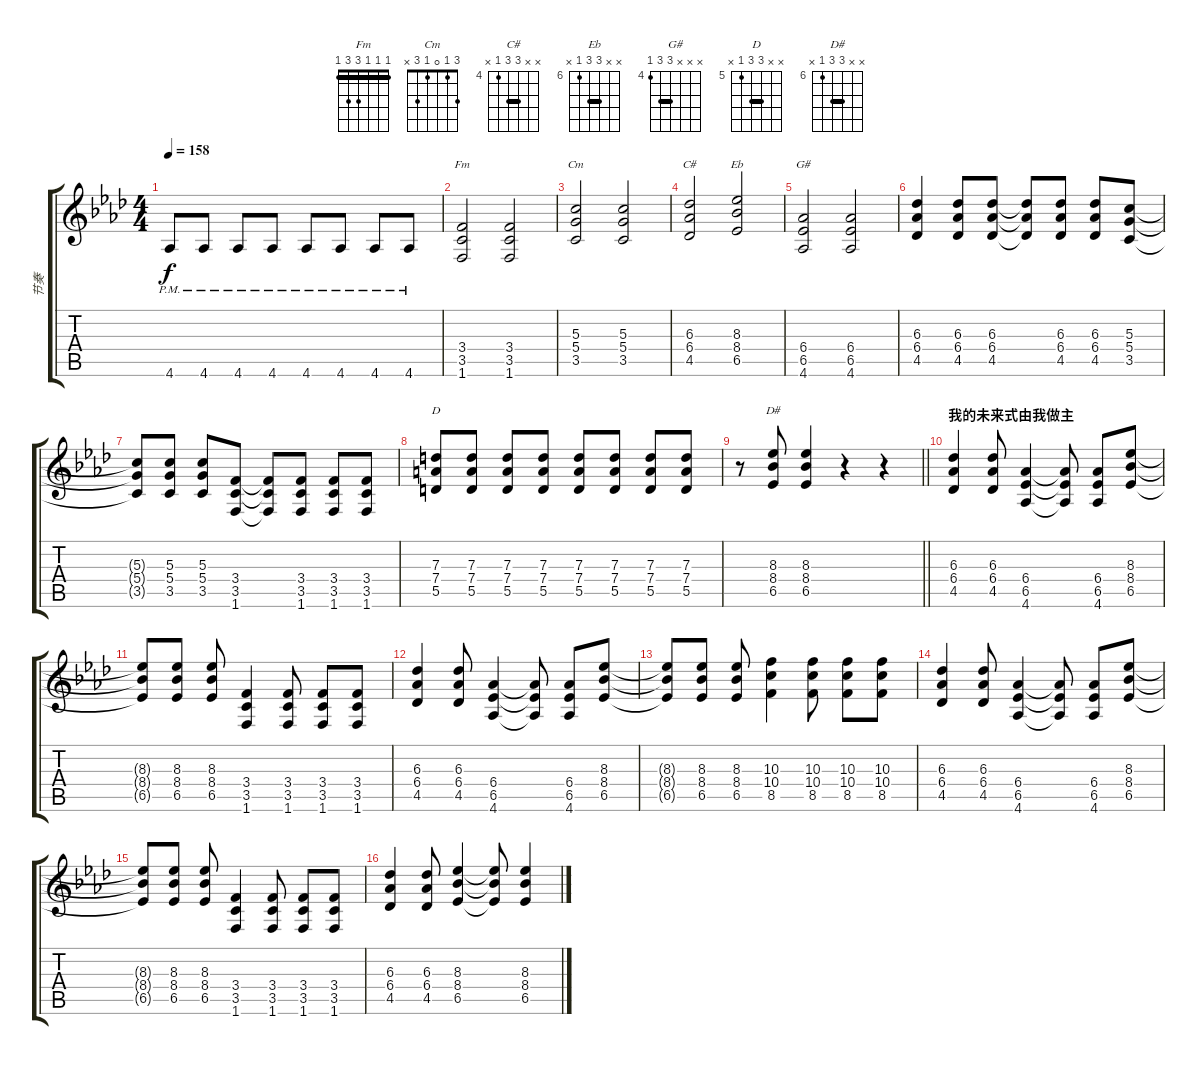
\track ("节奏" "节奏") {instrument overdrivenguitar}
\staff {score tabs}
\tuning (E4 B3 G3 D3 A2 E2) {hide}
\chord ("Fm" 1 1 1 3 3 1) {barre 1}
\chord ("Cm" 3 1 0 1 3 x)
\chord ("C#" x x 6 6 4 x) {firstfret 4 barre 6}
\chord ("Eb" x x 8 8 6 x) {firstfret 6 barre 8}
\chord ("G#" x x x 6 6 4) {firstfret 4 barre 6}
\chord ("D" x x 7 7 5 x) {firstfret 5 barre 7}
\chord ("D#" x x 8 8 6 x) {firstfret 6 barre 8}
\ts (4 4)
\tempo 158
\clef g2
\ks ab
4.6{pm t}.8{dy f} 4.6{pm}.8 4.6{pm}.8 4.6{pm}.8 4.6{pm}.8 4.6{pm}.8 4.6{pm}.8 4.6{pm}.8 |
(3.4 3.5 1.6).2{ch "Fm"} (3.4 3.5 1.6).2 |
(5.3 5.4 3.5).2{ch "Cm"} (5.3 5.4 3.5).2 |
(6.3 6.4 4.5).2{ch "C#"} (8.3 8.4 6.5).2{ch "Eb"} |
(6.4 6.5 4.6).2{ch "G#"} (6.4 6.5 4.6).2 |
(6.3 6.4 4.5).4 (6.3 6.4 4.5).8 (6.3 6.4 4.5).8 (6.3{t} 6.4{t} 4.5{t}).8 (6.3 6.4 4.5).8 (6.3 6.4 4.5).8 (5.3 5.4 3.5).8 |
(5.3{t} 5.4{t} 3.5{t}).8 (5.3 5.4 3.5).8 (5.3 5.4 3.5).8 (3.4 3.5 1.6).8 (3.4{t} 3.5{t} 1.6{t}).8 (3.4 3.5 1.6).8 (3.4 3.5 1.6).8 (3.4 3.5 1.6).8 |
(7.3 7.4 5.5).8{ch "D"} (7.3 7.4 5.5).8 (7.3 7.4 5.5).8 (7.3 7.4 5.5).8 (7.3 7.4 5.5).8 (7.3 7.4 5.5).8 (7.3 7.4 5.5).8 (7.3 7.4 5.5).8 |
\barLineRight lightlight
r.8 (8.3 8.4 6.5).8{ch "D#"} (8.3 8.4 6.5).4 r.4 r.4 |
\section ("" "我的未来式由我做主")
(6.3 6.4 4.5).4 (6.3 6.4 4.5).8 (6.4 6.5 4.6).4 (6.4{t} 6.5{t} 4.6{t}).8 (6.4 6.5 4.6).8 (8.3 8.4 6.5).8 |
(8.3{t} 8.4{t} 6.5{t}).8 (8.3 8.4 6.5).8 (8.3 8.4 6.5).8 (3.4 3.5 1.6).4 (3.4 3.5 1.6).8 (3.4 3.5 1.6).8 (3.4 3.5 1.6).8 |
(6.3 6.4 4.5).4 (6.3 6.4 4.5).8 (6.4 6.5 4.6).4 (6.4{t} 6.5{t} 4.6{t}).8 (6.4 6.5 4.6).8 (8.3 8.4 6.5).8 |
(8.3{t} 8.4{t} 6.5{t}).8 (8.3 8.4 6.5).8 (8.3 8.4 6.5).8 (10.3 10.4 8.5).4 (10.3 10.4 8.5).8 (10.3 10.4 8.5).8 (10.3 10.4 8.5).8 |
(6.3 6.4 4.5).4 (6.3 6.4 4.5).8 (6.4 6.5 4.6).4 (6.4{t} 6.5{t} 4.6{t}).8 (6.4 6.5 4.6).8 (8.3 8.4 6.5).8 |
(8.3{t} 8.4{t} 6.5{t}).8 (8.3 8.4 6.5).8 (8.3 8.4 6.5).8 (3.4 3.5 1.6).4 (3.4 3.5 1.6).8 (3.4 3.5 1.6).8 (3.4 3.5 1.6).8 |
(6.3 6.4 4.5).4 (6.3 6.4 4.5).8 (8.3 8.4 6.5).4 (8.3{t} 8.4{t} 6.5{t}).8 (8.3 8.4 6.5).4
